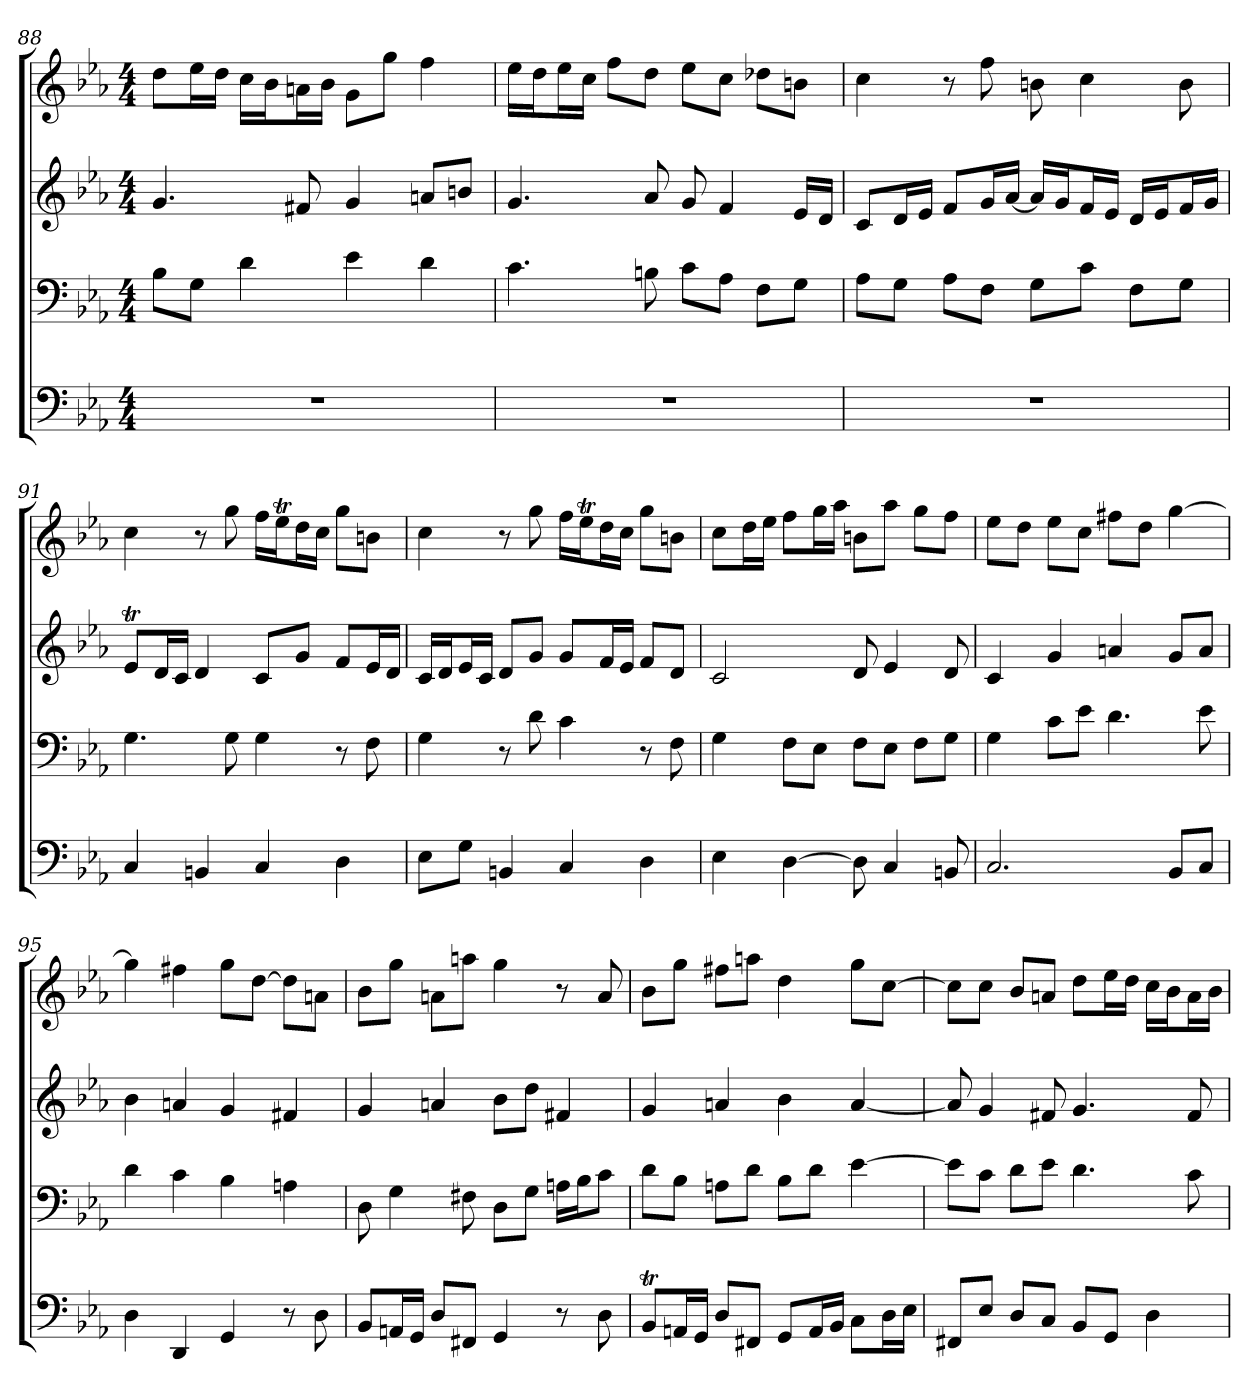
**kern	**kern	**kern	**kern
*part4	*part3	*part2	*part1
*staff4	*staff3	*staff2	*staff1
*k[b-e-a-]	*k[b-e-a-]	*k[b-e-a-]	*k[b-e-a-]
*M4/4	*M4/4	*M4/4	*M4/4
=88	=88	=88	=88
1r	8B-L	4.g	8ddL
.	8GJ	.	16ee-L
.	.	.	16ddJJ
.	4d	.	16ccLL
.	.	.	16b-J
.	.	8f#X	16anL
.	.	.	16b-JJ
.	4e-	4g	8gL
.	.	.	8ggJ
.	4d	8anL	4ff
.	.	8bnJ	.
=89	=89	=89	=89
1r	4.c	4.g	16ee-LL
.	.	.	16ddJ
.	.	.	16ee-L
.	.	.	16ccJJ
.	.	.	8ffL
.	8Bn	8a-	8ddJ
.	8cL	8g	8ee-L
.	8A-J	4f	8ccJ
.	8FL	.	8dd-XL
.	8GJ	16e-LL	8bnJ
.	.	16dJJ	.
=90	=90	=90	=90
1r	8A-L	8cL	4cc
.	8GJ	16dL	.
.	.	16e-JJ	.
.	8A-L	8fL	8r
.	8FJ	16gL	8ff
.	.	[16a-JJ	.
.	8GL	16a-LL]	8bn
.	.	16gJ	.
.	8cJ	16fL	4cc
.	.	16e-JJ	.
.	8FL	16dLL	.
.	.	16e-J	.
.	8GJ	16fL	8b
.	.	16gJJ	.
=91	=91	=91	=91
4C	4.G	8e-TL	4cc
.	.	16dL	.
.	.	16cJJ	.
4BBn	.	4d	8r
.	8G	.	8gg
4C	4G	8cL	16ffLL
.	.	.	16ee-TJ
.	.	8gJ	16ddL
.	.	.	16ccJJ
4D	8r	8fL	8ggL
.	8F	16e-L	8bnJ
.	.	16dJJ	.
=92	=92	=92	=92
8E-L	4G	16cLL	4cc
.	.	16dJ	.
8GJ	.	16e-L	.
.	.	16cJJ	.
4BBn	8r	8dL	8r
.	8d	8gJ	8gg
4C	4c	8gL	16ffLL
.	.	.	16ee-TJ
.	.	16fL	16ddL
.	.	16e-JJ	16ccJJ
4D	8r	8fL	8ggL
.	8F	8dJ	8bnJ
=93	=93	=93	=93
4E-	4G	2c	8ccL
.	.	.	16ddL
.	.	.	16ee-JJ
[4D	8FL	.	8ffL
.	8E-J	.	16ggL
.	.	.	16aa-JJ
8D]	8FL	8d	8bnL
4C	8E-J	4e-	8aa-J
.	8FL	.	8ggL
8BBn	8GJ	8d	8ffJ
=94	=94	=94	=94
2.C	4G	4c	8ee-L
.	.	.	8ddJ
.	8cL	4g	8ee-L
.	8e-J	.	8ccJ
.	4.d	4an	8ff#XL
.	.	.	8ddJ
8BB-L	.	8gL	[4gg
8CJ	8e-	8aJ	.
=95	=95	=95	=95
4D	4d	4b-	4gg]
4DD	4c	4an	4ff#X
4GG	4B-	4g	8ggL
.	.	.	[8ddJ
8r	4An	4f#X	8ddL]
8D	.	.	8anJ
=96	=96	=96	=96
8BB-L	8D	4g	8b-L
16AAnL	4G	.	8ggJ
16GGJJ	.	.	.
8DL	.	4an	8anL
8FF#XJ	8F#X	.	8aanJ
4GG	8DL	8b-L	4gg
.	8GJ	8ddJ	.
8r	16AnLL	4f#X	8r
.	16B-J	.	.
8D	8cJ	.	8a
=97	=97	=97	=97
8BB-TL	8dL	4g	8b-L
16AAnL	8B-J	.	8ggJ
16GGJJ	.	.	.
8DL	8AnL	4an	8ff#XL
8FF#XJ	8dJ	.	8aanJ
8GGL	8B-L	4b-	4dd
16AAL	8dJ	.	.
16BB-JJ	.	.	.
8CL	[4e-	[4a	8ggL
16DL	.	.	[8ccJ
16E-JJ	.	.	.
=98	=98	=98	=98
8FF#XL	8e-L]	8a]	8ccL]
8E-J	8cJ	4g	8ccJ
8DL	8dL	.	8b-L
8CJ	8e-J	8f#X	8anJ
8BB-L	4.d	4.g	8ddL
8GGJ	.	.	16ee-L
.	.	.	16ddJJ
4D	.	.	16ccLL
.	.	.	16b-J
.	8c	8f#	16aL
.	.	.	16b-JJ
=	=	=	=
*-	*-	*-	*-
